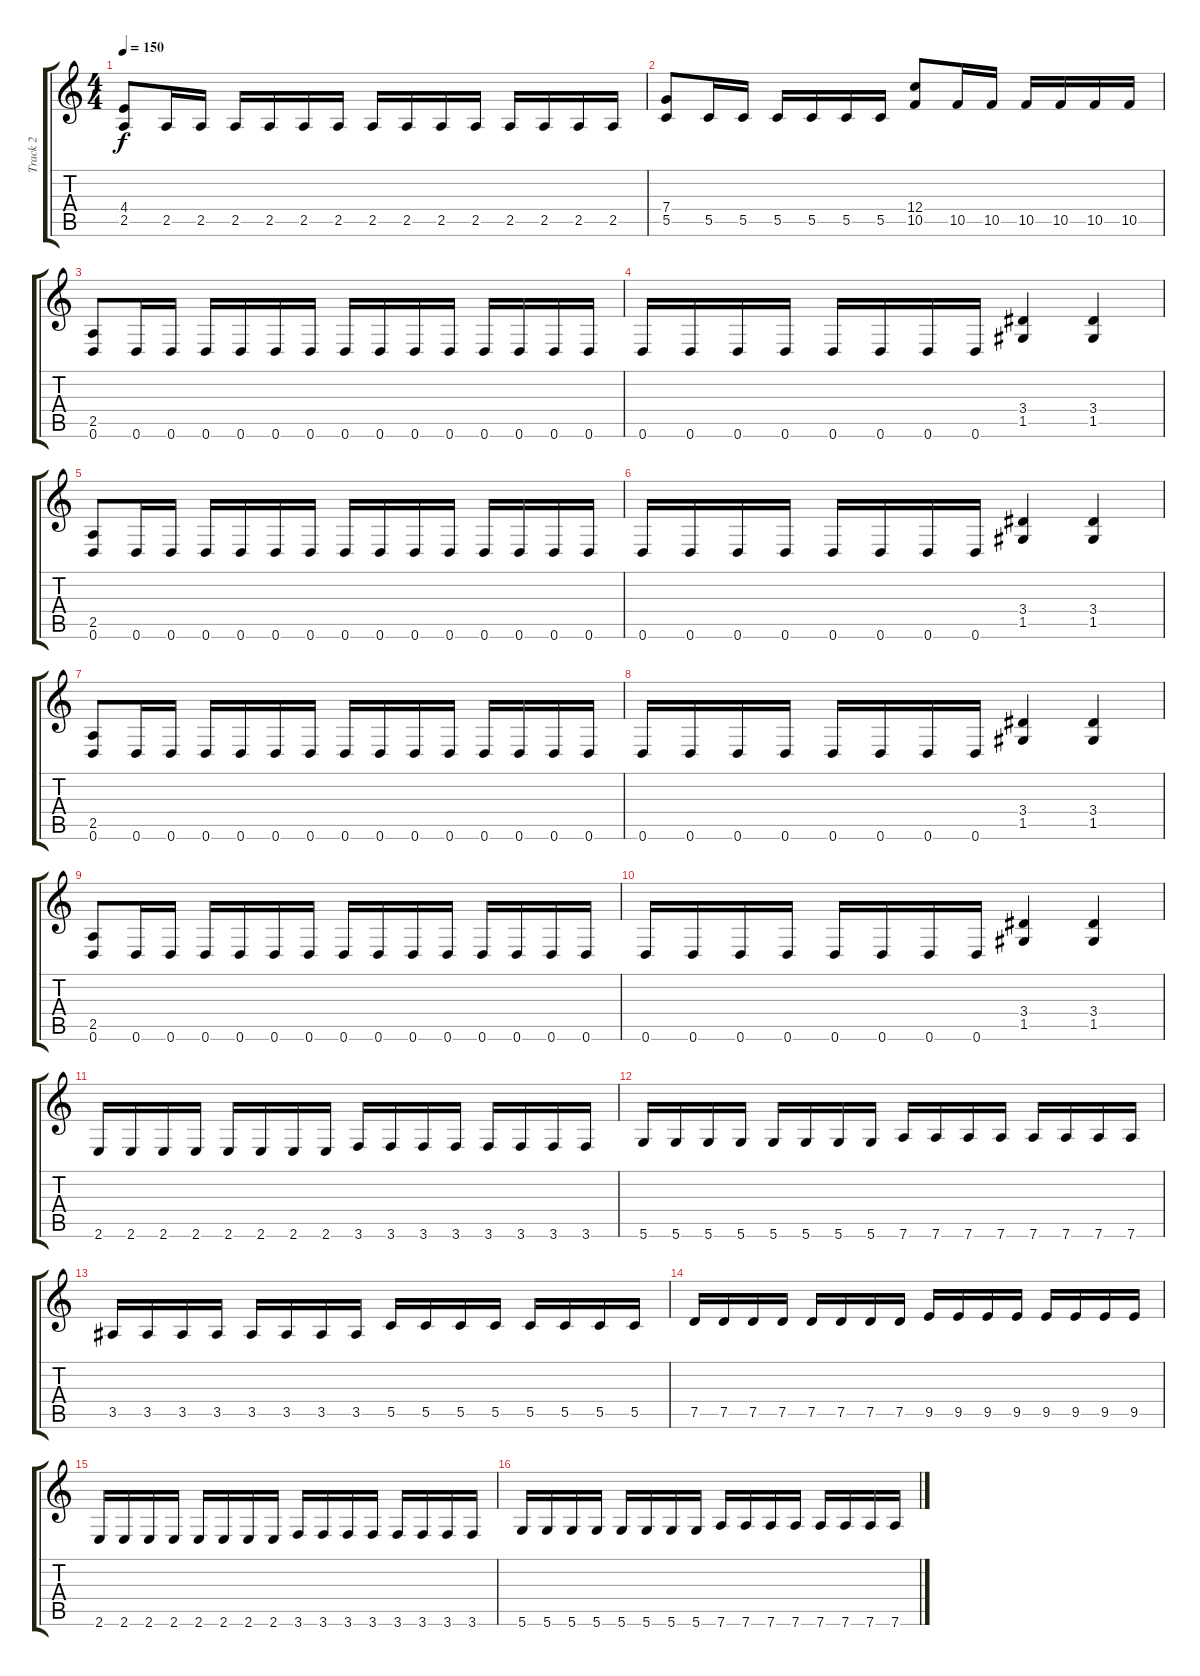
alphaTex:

\track ("Track 2" "Track 2") {instrument distortionguitar}
\staff {score tabs}
\tuning (D4 A3 F3 C3 G2 D2) {hide}
\ts (4 4)
\tempo 150
\clef g2
\ks c
(4.4 2.5).8{dy f} 2.5.16 2.5.16 2.5.16 2.5.16 2.5.16 2.5.16 2.5.16 2.5.16 2.5.16 2.5.16 2.5.16 2.5.16 2.5.16 2.5.16 |
(7.4 5.5).8 5.5.16 5.5.16 5.5.16 5.5.16 5.5.16 5.5.16 (12.4 10.5).8 10.5.16 10.5.16 10.5.16 10.5.16 10.5.16 10.5.16 |
(2.5 0.6).8 0.6.16 0.6.16 0.6.16 0.6.16 0.6.16 0.6.16 0.6.16 0.6.16 0.6.16 0.6.16 0.6.16 0.6.16 0.6.16 0.6.16 |
0.6.16 0.6.16 0.6.16 0.6.16 0.6.16 0.6.16 0.6.16 0.6.16 (3.4 1.5).4 (3.4 1.5).4 |
(2.5 0.6).8 0.6.16 0.6.16 0.6.16 0.6.16 0.6.16 0.6.16 0.6.16 0.6.16 0.6.16 0.6.16 0.6.16 0.6.16 0.6.16 0.6.16 |
0.6.16 0.6.16 0.6.16 0.6.16 0.6.16 0.6.16 0.6.16 0.6.16 (3.4 1.5).4 (3.4 1.5).4 |
(2.5 0.6).8 0.6.16 0.6.16 0.6.16 0.6.16 0.6.16 0.6.16 0.6.16 0.6.16 0.6.16 0.6.16 0.6.16 0.6.16 0.6.16 0.6.16 |
0.6.16 0.6.16 0.6.16 0.6.16 0.6.16 0.6.16 0.6.16 0.6.16 (3.4 1.5).4 (3.4 1.5).4 |
(2.5 0.6).8 0.6.16 0.6.16 0.6.16 0.6.16 0.6.16 0.6.16 0.6.16 0.6.16 0.6.16 0.6.16 0.6.16 0.6.16 0.6.16 0.6.16 |
0.6.16 0.6.16 0.6.16 0.6.16 0.6.16 0.6.16 0.6.16 0.6.16 (3.4 1.5).4 (3.4 1.5).4 |
2.6.16 2.6.16 2.6.16 2.6.16 2.6.16 2.6.16 2.6.16 2.6.16 3.6.16 3.6.16 3.6.16 3.6.16 3.6.16 3.6.16 3.6.16 3.6.16 |
5.6.16 5.6.16 5.6.16 5.6.16 5.6.16 5.6.16 5.6.16 5.6.16 7.6.16 7.6.16 7.6.16 7.6.16 7.6.16 7.6.16 7.6.16 7.6.16 |
3.5.16 3.5.16 3.5.16 3.5.16 3.5.16 3.5.16 3.5.16 3.5.16 5.5.16 5.5.16 5.5.16 5.5.16 5.5.16 5.5.16 5.5.16 5.5.16 |
7.5.16 7.5.16 7.5.16 7.5.16 7.5.16 7.5.16 7.5.16 7.5.16 9.5.16 9.5.16 9.5.16 9.5.16 9.5.16 9.5.16 9.5.16 9.5.16 |
2.6.16 2.6.16 2.6.16 2.6.16 2.6.16 2.6.16 2.6.16 2.6.16 3.6.16 3.6.16 3.6.16 3.6.16 3.6.16 3.6.16 3.6.16 3.6.16 |
5.6.16 5.6.16 5.6.16 5.6.16 5.6.16 5.6.16 5.6.16 5.6.16 7.6.16 7.6.16 7.6.16 7.6.16 7.6.16 7.6.16 7.6.16 7.6.16
